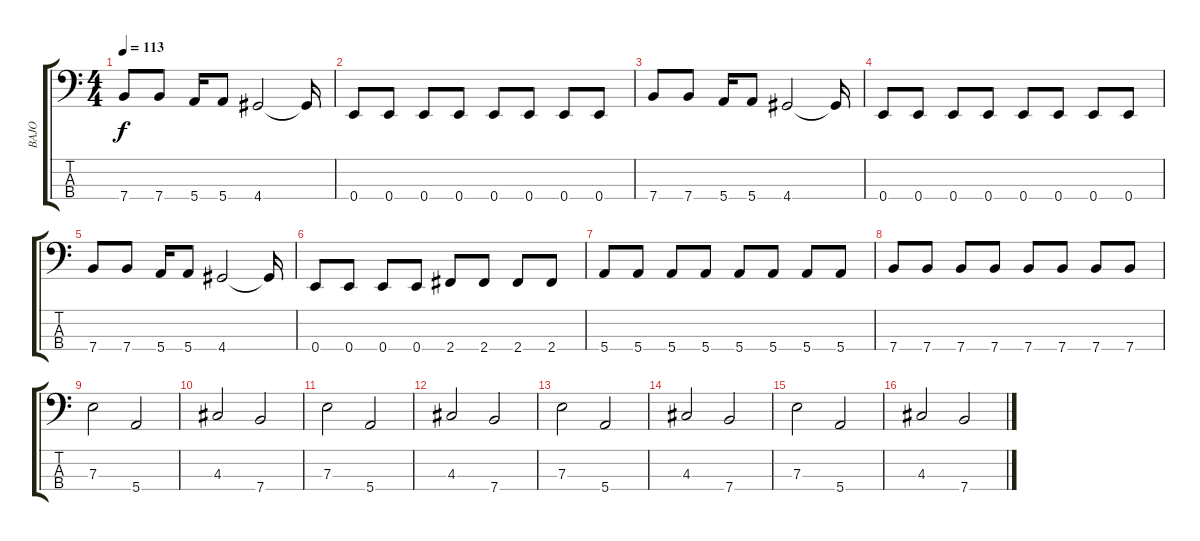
\track ("BAJO" "BAJO") {instrument electricbassfinger}
\staff {score tabs}
\tuning (G2 D2 A1 E1) {hide}
\ts (4 4)
\tempo 113
\clef f4
\ks c
7.4.8{dy f} 7.4.8 5.4.16 5.4.8 4.4.2 4.4{t}.16 |
0.4.8 0.4.8 0.4.8 0.4.8 0.4.8 0.4.8 0.4.8 0.4.8 |
7.4.8 7.4.8 5.4.16 5.4.8 4.4.2 4.4{t}.16 |
0.4.8 0.4.8 0.4.8 0.4.8 0.4.8 0.4.8 0.4.8 0.4.8 |
7.4.8 7.4.8 5.4.16 5.4.8 4.4.2 4.4{t}.16 |
0.4.8 0.4.8 0.4.8 0.4.8 2.4.8 2.4.8 2.4.8 2.4.8 |
5.4.8 5.4.8 5.4.8 5.4.8 5.4.8 5.4.8 5.4.8 5.4.8 |
7.4.8 7.4.8 7.4.8 7.4.8 7.4.8 7.4.8 7.4.8 7.4.8 |
7.3.2 5.4.2 |
4.3.2 7.4.2 |
7.3.2 5.4.2 |
4.3.2 7.4.2 |
7.3.2 5.4.2 |
4.3.2 7.4.2 |
7.3.2 5.4.2 |
4.3.2 7.4.2
